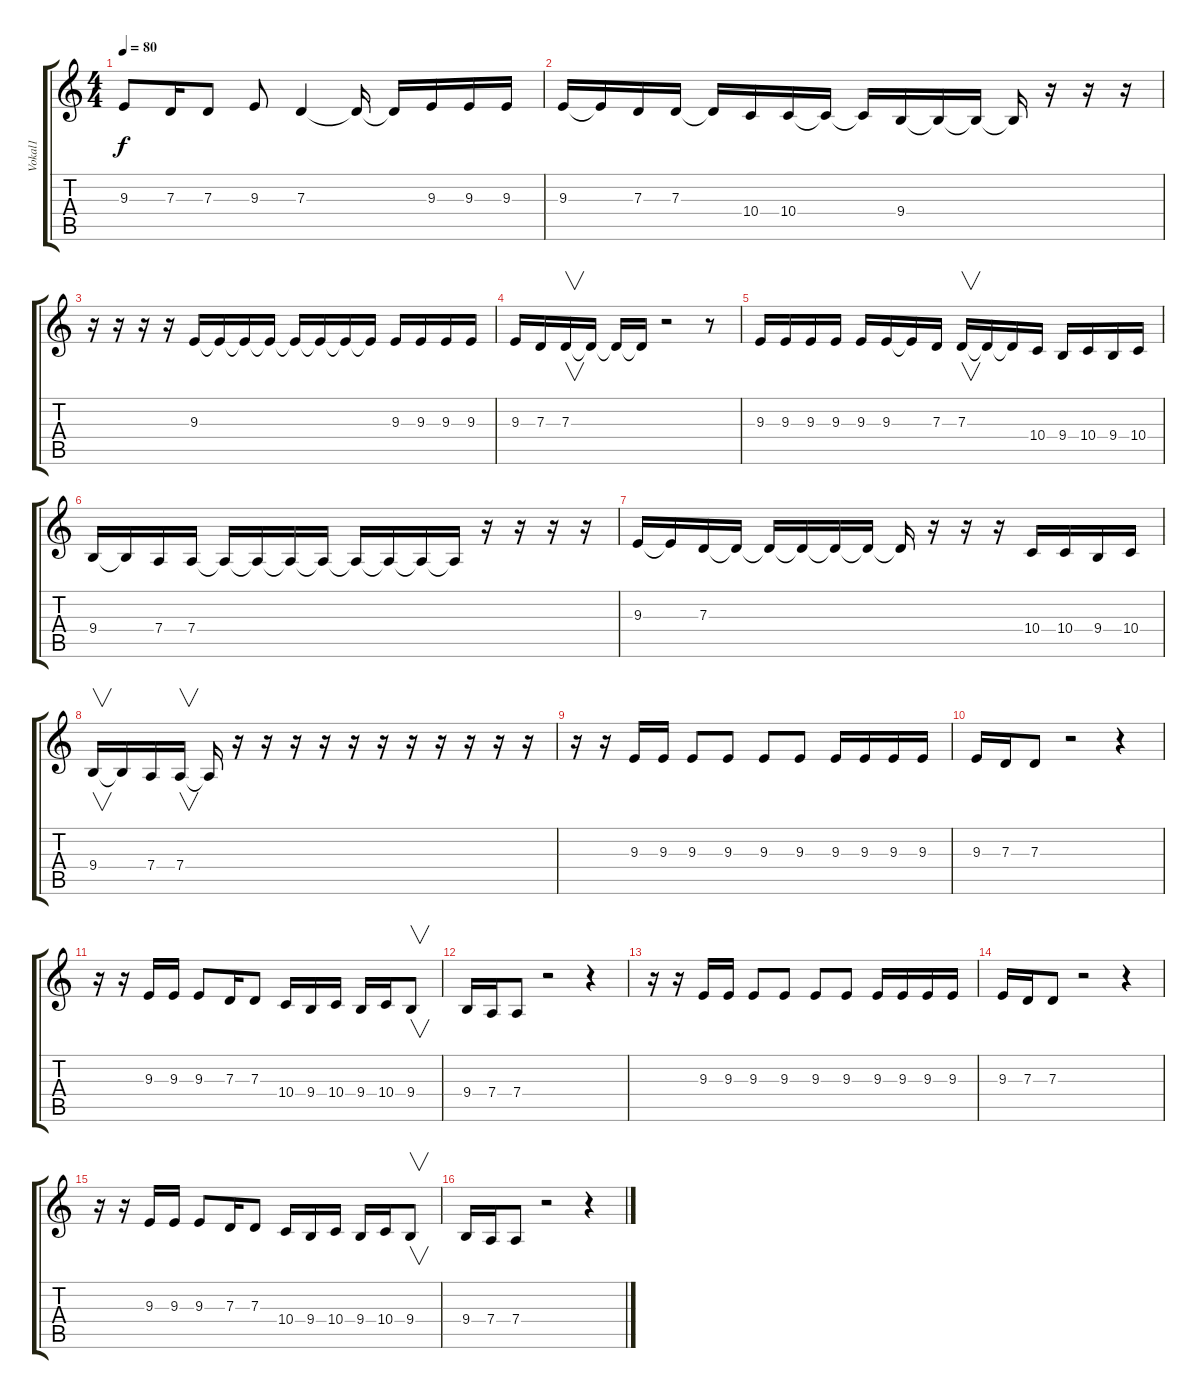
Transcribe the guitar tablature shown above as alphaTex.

\track ("Vokal1" "Vokal1") {instrument bassoon}
\staff {score tabs}
\tuning (E4 B3 G3 D3 A2 E2) {hide}
\ts (4 4)
\tempo 80
\clef g2
\ks c
9.3.8{dy f} 7.3.16 7.3.8 9.3.8 7.3.4 7.3{t}.16 7.3{t}.16 9.3.16 9.3.16 9.3.16 |
9.3.16 9.3{t}.16 7.3.16 7.3.16 7.3{t}.16 10.4.16 10.4.16 10.4{t}.16 10.4{t}.16 9.4.16 9.4{t}.16 9.4{t}.16 9.4{t}.16 r.16 r.16 r.16 |
r.16 r.16 r.16 r.16 9.3.16 9.3{t}.16 9.3{t}.16 9.3{t}.16 9.3{t}.16 9.3{t}.16 9.3{t}.16 9.3{t}.16 9.3.16 9.3.16 9.3.16 9.3.16 |
9.3.16 7.3.16 7.3.16{v} 7.3{t}.16 7.3{t}.16 7.3{t}.16 r.2 r.8 |
9.3.16 9.3.16 9.3.16 9.3.16 9.3.16 9.3.16 9.3{t}.16 7.3.16 7.3.16{v} 7.3{t}.16 7.3{t}.16 10.4.16 9.4.16 10.4.16 9.4.16 10.4.16 |
9.4.16 9.4{t}.16 7.4.16 7.4.16 7.4{t}.16 7.4{t}.16 7.4{t}.16 7.4{t}.16 7.4{t}.16 7.4{t}.16 7.4{t}.16 7.4{t}.16 r.16 r.16 r.16 r.16 |
9.3.16 9.3{t}.16 7.3.16 7.3{t}.16 7.3{t}.16 7.3{t}.16 7.3{t}.16 7.3{t}.16 7.3{t}.16 r.16 r.16 r.16 10.4.16 10.4.16 9.4.16 10.4.16 |
9.4.16{v} 9.4{t}.16 7.4.16 7.4.16{v} 7.4{t}.16 r.16 r.16 r.16 r.16 r.16 r.16 r.16 r.16 r.16 r.16 r.16 |
r.16 r.16 9.3.16 9.3.16 9.3.8 9.3.8 9.3.8 9.3.8 9.3.16 9.3.16 9.3.16 9.3.16 |
9.3.16 7.3.16 7.3.8 r.2 r.4 |
r.16 r.16 9.3.16 9.3.16 9.3.8 7.3.16 7.3.8 10.4.16 9.4.16 10.4.16 9.4.16 10.4.16 9.4.8{v} |
9.4.16 7.4.16 7.4.8 r.2 r.4 |
r.16 r.16 9.3.16 9.3.16 9.3.8 9.3.8 9.3.8 9.3.8 9.3.16 9.3.16 9.3.16 9.3.16 |
9.3.16 7.3.16 7.3.8 r.2 r.4 |
r.16 r.16 9.3.16 9.3.16 9.3.8 7.3.16 7.3.8 10.4.16 9.4.16 10.4.16 9.4.16 10.4.16 9.4.8{v} |
9.4.16 7.4.16 7.4.8 r.2 r.4
